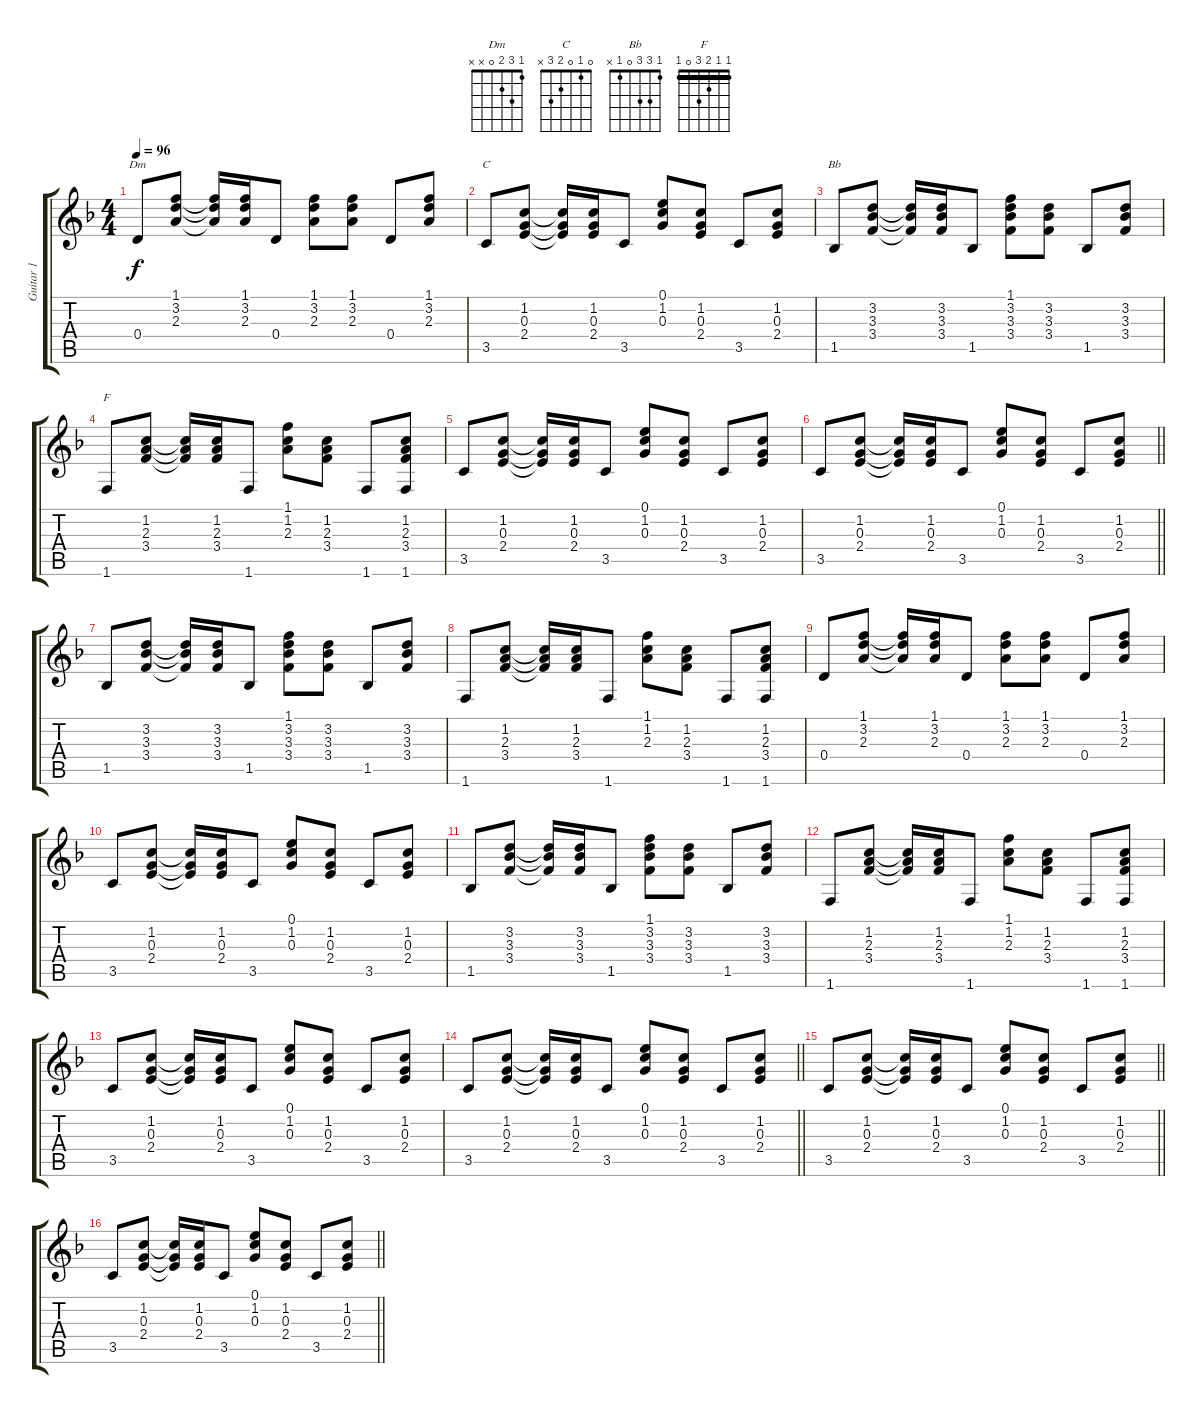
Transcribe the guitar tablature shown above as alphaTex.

\track ("Guitar 1" "Guitar 1") {instrument acousticguitarnylon}
\staff {score tabs}
\tuning (E4 B3 G3 D3 A2 E2) {hide}
\chord ("Dm" 1 3 2 0 x x)
\chord ("C" 0 1 0 2 3 x)
\chord ("Bb" 1 3 3 0 1 x)
\chord ("F" 1 1 2 3 0 1) {barre 1}
\ts (4 4)
\tempo 96
\clef g2
\ks f
0.4.8{ch "Dm" dy f} (1.1 3.2 2.3).8 (1.1{t} 3.2{t} 2.3{t}).16 (1.1 3.2 2.3).16 0.4.8 (1.1 3.2 2.3).8 (1.1 3.2 2.3).8 0.4.8 (1.1 3.2 2.3).8 |
3.5.8{ch "C"} (1.2 0.3 2.4).8 (1.2{t} 0.3{t} 2.4{t}).16 (1.2 0.3 2.4).16 3.5.8 (0.1 1.2 0.3).8 (1.2 0.3 2.4).8 3.5.8 (1.2 0.3 2.4).8 |
1.5.8{ch "Bb"} (3.2 3.3 3.4).8 (3.2{t} 3.3{t} 3.4{t}).16 (3.2 3.3 3.4).16 1.5.8 (1.1 3.2 3.3 3.4).8 (3.2 3.3 3.4).8 1.5.8 (3.2 3.3 3.4).8 |
1.6.8{ch "F"} (1.2 2.3 3.4).8 (1.2{t} 2.3{t} 3.4{t}).16 (1.2 2.3 3.4).16 1.6.8 (1.1 1.2 2.3).8 (1.2 2.3 3.4).8 1.6.8 (1.2 2.3 3.4 1.6).8 |
3.5.8 (1.2 0.3 2.4).8 (1.2{t} 0.3{t} 2.4{t}).16 (1.2 0.3 2.4).16 3.5.8 (0.1 1.2 0.3).8 (1.2 0.3 2.4).8 3.5.8 (1.2 0.3 2.4).8 |
\barLineRight lightlight
3.5.8 (1.2 0.3 2.4).8 (1.2{t} 0.3{t} 2.4{t}).16 (1.2 0.3 2.4).16 3.5.8 (0.1 1.2 0.3).8 (1.2 0.3 2.4).8 3.5.8 (1.2 0.3 2.4).8 |
\section ("" "")
1.5.8 (3.2 3.3 3.4).8 (3.2{t} 3.3{t} 3.4{t}).16 (3.2 3.3 3.4).16 1.5.8 (1.1 3.2 3.3 3.4).8 (3.2 3.3 3.4).8 1.5.8 (3.2 3.3 3.4).8 |
1.6.8 (1.2 2.3 3.4).8 (1.2{t} 2.3{t} 3.4{t}).16 (1.2 2.3 3.4).16 1.6.8 (1.1 1.2 2.3).8 (1.2 2.3 3.4).8 1.6.8 (1.2 2.3 3.4 1.6).8 |
0.4.8 (1.1 3.2 2.3).8 (1.1{t} 3.2{t} 2.3{t}).16 (1.1 3.2 2.3).16 0.4.8 (1.1 3.2 2.3).8 (1.1 3.2 2.3).8 0.4.8 (1.1 3.2 2.3).8 |
3.5.8 (1.2 0.3 2.4).8 (1.2{t} 0.3{t} 2.4{t}).16 (1.2 0.3 2.4).16 3.5.8 (0.1 1.2 0.3).8 (1.2 0.3 2.4).8 3.5.8 (1.2 0.3 2.4).8 |
1.5.8 (3.2 3.3 3.4).8 (3.2{t} 3.3{t} 3.4{t}).16 (3.2 3.3 3.4).16 1.5.8 (1.1 3.2 3.3 3.4).8 (3.2 3.3 3.4).8 1.5.8 (3.2 3.3 3.4).8 |
1.6.8 (1.2 2.3 3.4).8 (1.2{t} 2.3{t} 3.4{t}).16 (1.2 2.3 3.4).16 1.6.8 (1.1 1.2 2.3).8 (1.2 2.3 3.4).8 1.6.8 (1.2 2.3 3.4 1.6).8 |
3.5.8 (1.2 0.3 2.4).8 (1.2{t} 0.3{t} 2.4{t}).16 (1.2 0.3 2.4).16 3.5.8 (0.1 1.2 0.3).8 (1.2 0.3 2.4).8 3.5.8 (1.2 0.3 2.4).8 |
\barLineRight lightlight
3.5.8 (1.2 0.3 2.4).8 (1.2{t} 0.3{t} 2.4{t}).16 (1.2 0.3 2.4).16 3.5.8 (0.1 1.2 0.3).8 (1.2 0.3 2.4).8 3.5.8 (1.2 0.3 2.4).8 |
\section ("" "")
\barLineRight lightlight
3.5.8 (1.2 0.3 2.4).8 (1.2{t} 0.3{t} 2.4{t}).16 (1.2 0.3 2.4).16 3.5.8 (0.1 1.2 0.3).8 (1.2 0.3 2.4).8 3.5.8 (1.2 0.3 2.4).8 |
\barLineRight lightlight
3.5.8 (1.2 0.3 2.4).8 (1.2{t} 0.3{t} 2.4{t}).16 (1.2 0.3 2.4).16 3.5.8 (0.1 1.2 0.3).8 (1.2 0.3 2.4).8 3.5.8 (1.2 0.3 2.4).8
